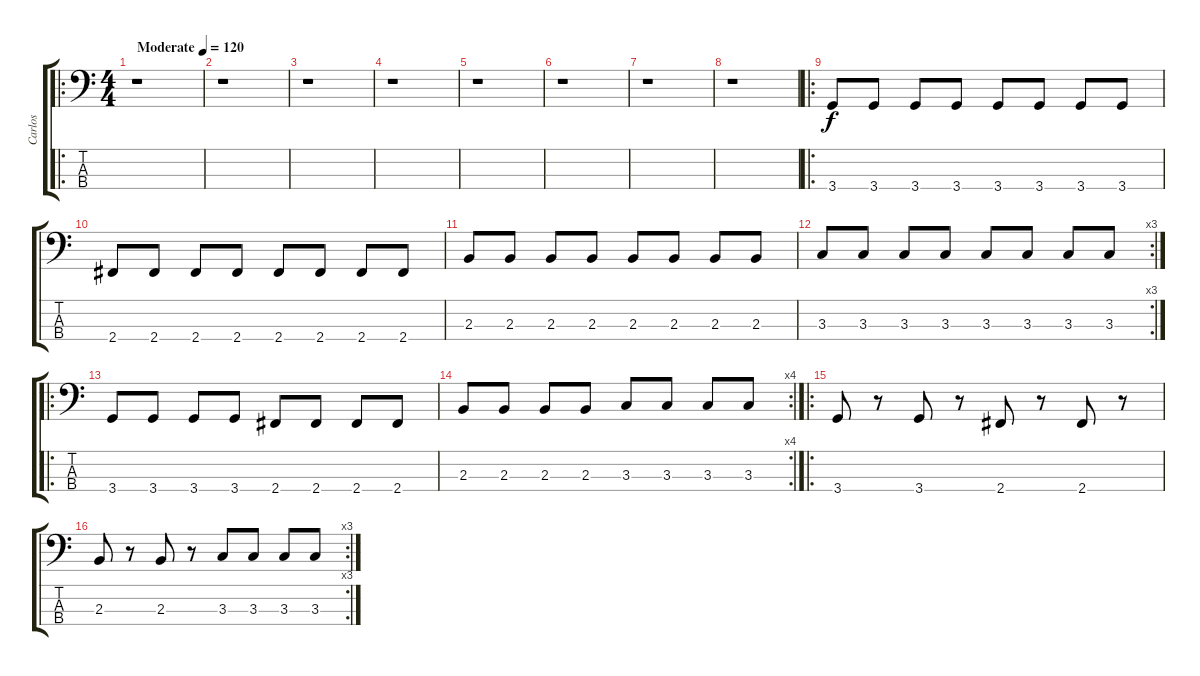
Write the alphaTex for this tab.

\track ("Carlos" "Carlos") {instrument electricbassfinger}
\staff {score tabs}
\tuning (G2 D2 A1 E1) {hide}
\ro
\ts (4 4)
\tempo (120 "Moderate")
\clef f4
\ks c
r.1{dy f instrument electricbassfinger} |
r.1 |
r.1 |
r.1 |
r.1 |
r.1 |
r.1 |
r.1 |
\ro
3.4.8 3.4.8 3.4.8 3.4.8 3.4.8 3.4.8 3.4.8 3.4.8 |
2.4.8 2.4.8 2.4.8 2.4.8 2.4.8 2.4.8 2.4.8 2.4.8 |
2.3.8 2.3.8 2.3.8 2.3.8 2.3.8 2.3.8 2.3.8 2.3.8 |
\rc 3
3.3.8 3.3.8 3.3.8 3.3.8 3.3.8 3.3.8 3.3.8 3.3.8 |
\ro
3.4.8 3.4.8 3.4.8 3.4.8 2.4.8 2.4.8 2.4.8 2.4.8 |
\rc 4
2.3.8 2.3.8 2.3.8 2.3.8 3.3.8 3.3.8 3.3.8 3.3.8 |
\ro
3.4.8 r.8 3.4.8 r.8 2.4.8 r.8 2.4.8 r.8 |
\rc 3
2.3.8 r.8 2.3.8 r.8 3.3.8 3.3.8 3.3.8 3.3.8
